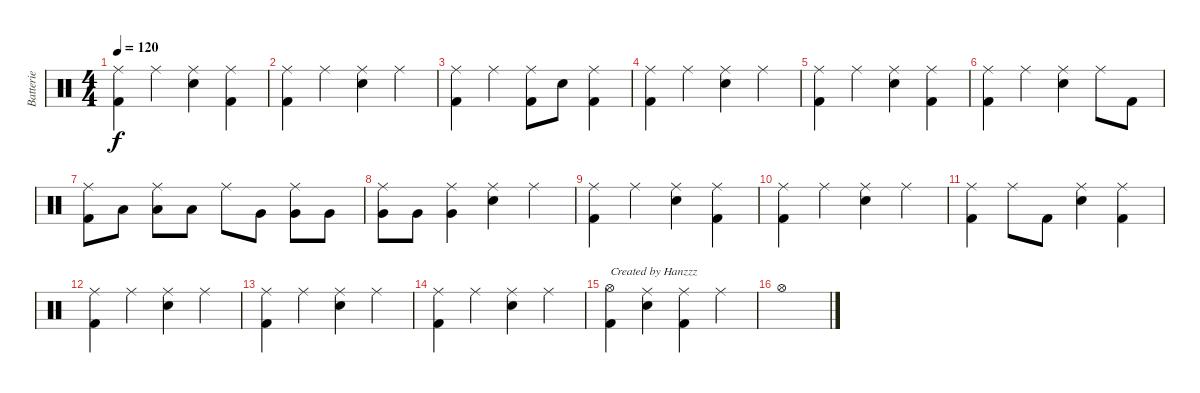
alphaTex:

\track ("Batterie" "Batterie") {instrument percussion}
\staff {score}
\articulation defaults
\ts (4 4)
\tempo 120
\clef neutral
\ks c
("Ride (middle)" "Kick (hit) 2").4{dy f} "Ride (middle)".4 ("Ride (middle)" "Snare (hit) 2").4 ("Ride (middle)" "Kick (hit) 2").4 |
("Ride (middle)" "Kick (hit) 2").4 "Ride (middle)".4 ("Ride (middle)" "Snare (hit) 2").4 "Ride (middle)".4 |
("Ride (middle)" "Kick (hit) 2").4 "Ride (middle)".4 ("Ride (middle)" "Kick (hit) 2").8 "Snare (hit) 2".8 ("Ride (middle)" "Kick (hit) 2").4 |
("Ride (middle)" "Kick (hit) 2").4 "Ride (middle)".4 ("Ride (middle)" "Snare (hit) 2").4 "Ride (middle)".4 |
("Ride (middle)" "Kick (hit) 2").4 "Ride (middle)".4 ("Ride (middle)" "Snare (hit) 2").4 ("Ride (middle)" "Kick (hit) 2").4 |
("Ride (middle)" "Kick (hit) 2").4 "Ride (middle)".4 ("Ride (middle)" "Snare (hit) 2").4 "Ride (middle)".8 "Kick (hit) 2".8 |
("Ride (middle)" "Kick (hit) 2").8 "Low Tom (hit)".8 ("Ride (middle)" "Low Tom (hit)").8 "Low Tom (hit)".8 "Ride (middle)".8 "Very Low Tom (hit)".8 ("Ride (middle)" "Very Low Tom (hit)").8 "Very Low Tom (hit)".8 |
("Ride (middle)" "Very Low Tom (hit)").8 "Very Low Tom (hit)".8 ("Ride (middle)" "Very Low Tom (hit)").4 ("Ride (middle)" "Snare (hit) 2").4 "Ride (middle)".4 |
("Ride (middle)" "Kick (hit) 2").4 "Ride (middle)".4 ("Ride (middle)" "Snare (hit) 2").4 ("Ride (middle)" "Kick (hit) 2").4 |
("Ride (middle)" "Kick (hit) 2").4 "Ride (middle)".4 ("Ride (middle)" "Snare (hit) 2").4 "Ride (middle)".4 |
("Ride (middle)" "Kick (hit) 2").4 "Ride (middle)".8 "Kick (hit) 2".8 ("Ride (middle)" "Snare (hit) 2").4 ("Ride (middle)" "Kick (hit) 2").4 |
("Ride (middle)" "Kick (hit) 2").4 "Ride (middle)".4 ("Ride (middle)" "Snare (hit) 2").4 "Ride (middle)".4 |
("Ride (middle)" "Kick (hit) 2").4 "Ride (middle)".4 ("Ride (middle)" "Snare (hit) 2").4 "Ride (middle)".4 |
("Ride (middle)" "Kick (hit) 2").4 "Ride (middle)".4 ("Ride (middle)" "Snare (hit) 2").4 "Ride (middle)".4 |
("Hi-Hat (open)" "Kick (hit) 2").4{txt "Created by Hanzzz"} ("Ride (middle)" "Snare (hit) 2").4 ("Ride (middle)" "Kick (hit) 2").4 "Ride (middle)".4 |
"Hi-Hat (open)".1
